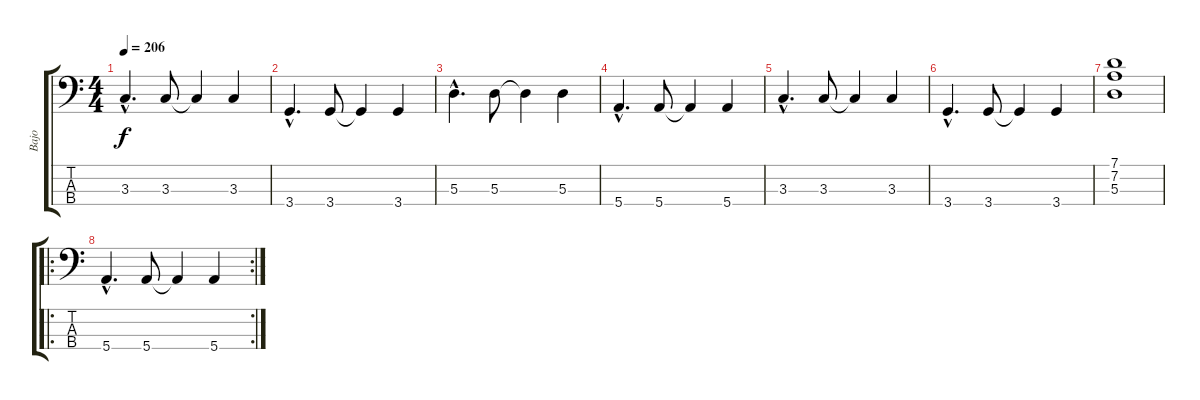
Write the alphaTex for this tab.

\track ("Bajo" "Bajo") {instrument electricbassfinger}
\staff {score tabs}
\tuning (G2 D2 A1 E1) {hide}
\ts (4 4)
\tempo 206
\clef f4
\ks c
3.3{hac}.4{d dy f} 3.3.8 3.3{t}.4 3.3.4 |
3.4{hac}.4{d} 3.4.8 3.4{t}.4 3.4.4 |
5.3{hac}.4{d} 5.3.8 5.3{t}.4 5.3.4 |
5.4{hac}.4{d} 5.4.8 5.4{t}.4 5.4.4 |
3.3{hac}.4{d} 3.3.8 3.3{t}.4 3.3.4 |
3.4{hac}.4{d} 3.4.8 3.4{t}.4 3.4.4 |
(7.1 7.2 5.3).1 |
\ro
\rc 2
5.4{hac}.4{d} 5.4.8 5.4{t}.4 5.4.4
